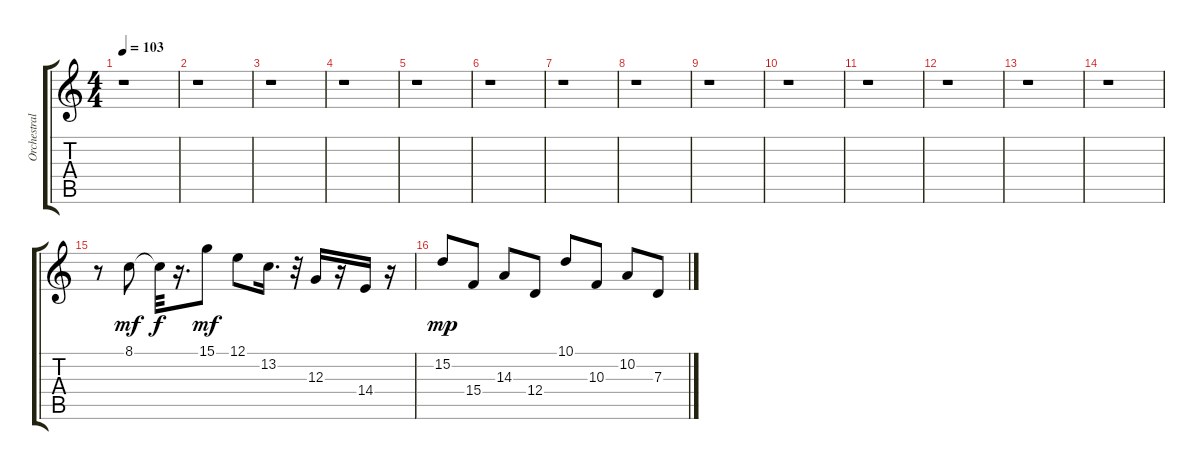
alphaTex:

\track ("Orchestral harp" "Orchestral") {instrument orchestralharp}
\staff {score tabs}
\tuning (E4 B3 G3 D3 A2 E2) {hide}
\ts (4 4)
\tempo 103
\clef g2
\ks c
r.1{dy mp} |
r.1 |
r.1 |
r.1 |
r.1 |
r.1 |
r.1 |
r.1 |
r.1 |
r.1 |
r.1 |
r.1 |
r.1 |
r.1 |
r.8 8.1.8{dy mf} 8.1{t}.32{dy f} r.16{d} 15.1.8{dy mf} 12.1.8 13.2.16{d} r.32 12.3.16 r.16 14.4.16 r.16 |
15.2.8{dy mp} 15.4.8 14.3.8 12.4.8 10.1.8 10.3.8 10.2.8 7.3.8
